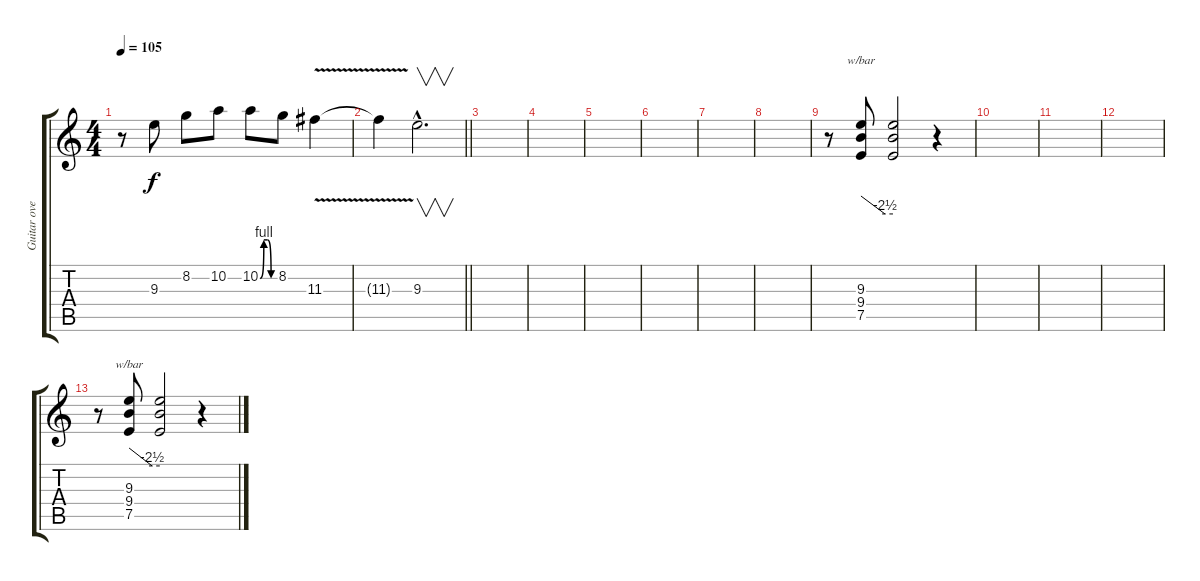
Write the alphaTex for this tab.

\track ("Guitar overdr" "Guitar ove") {instrument overdrivenguitar}
\staff {score tabs}
\tuning (E4 B3 G3 D3 A2 E2) {hide}
\ts (4 4)
\tempo 105
\clef g2
\ks c
r.8{dy f} 9.3.8 8.2.8 10.2.8 10.2{be (custom 0 0 15 4 30 4 45 0 60 0)}.8 8.2.8 11.3{v}.4 |
\barLineRight lightlight
11.3{t}.4 9.3{hac}.2{v d} |
|
|
|
|
|
|
r.8 (9.3 9.4 7.5).8{tbe (custom default 0 0 45 -10 60 -10)} (9.3{t} 9.4{t} 7.5{t}).2 r.4 |
|
|
|
r.8 (9.3 9.4 7.5).8{tbe (custom default 0 0 45 -10 60 -10)} (9.3{t} 9.4{t} 7.5{t}).2 r.4
